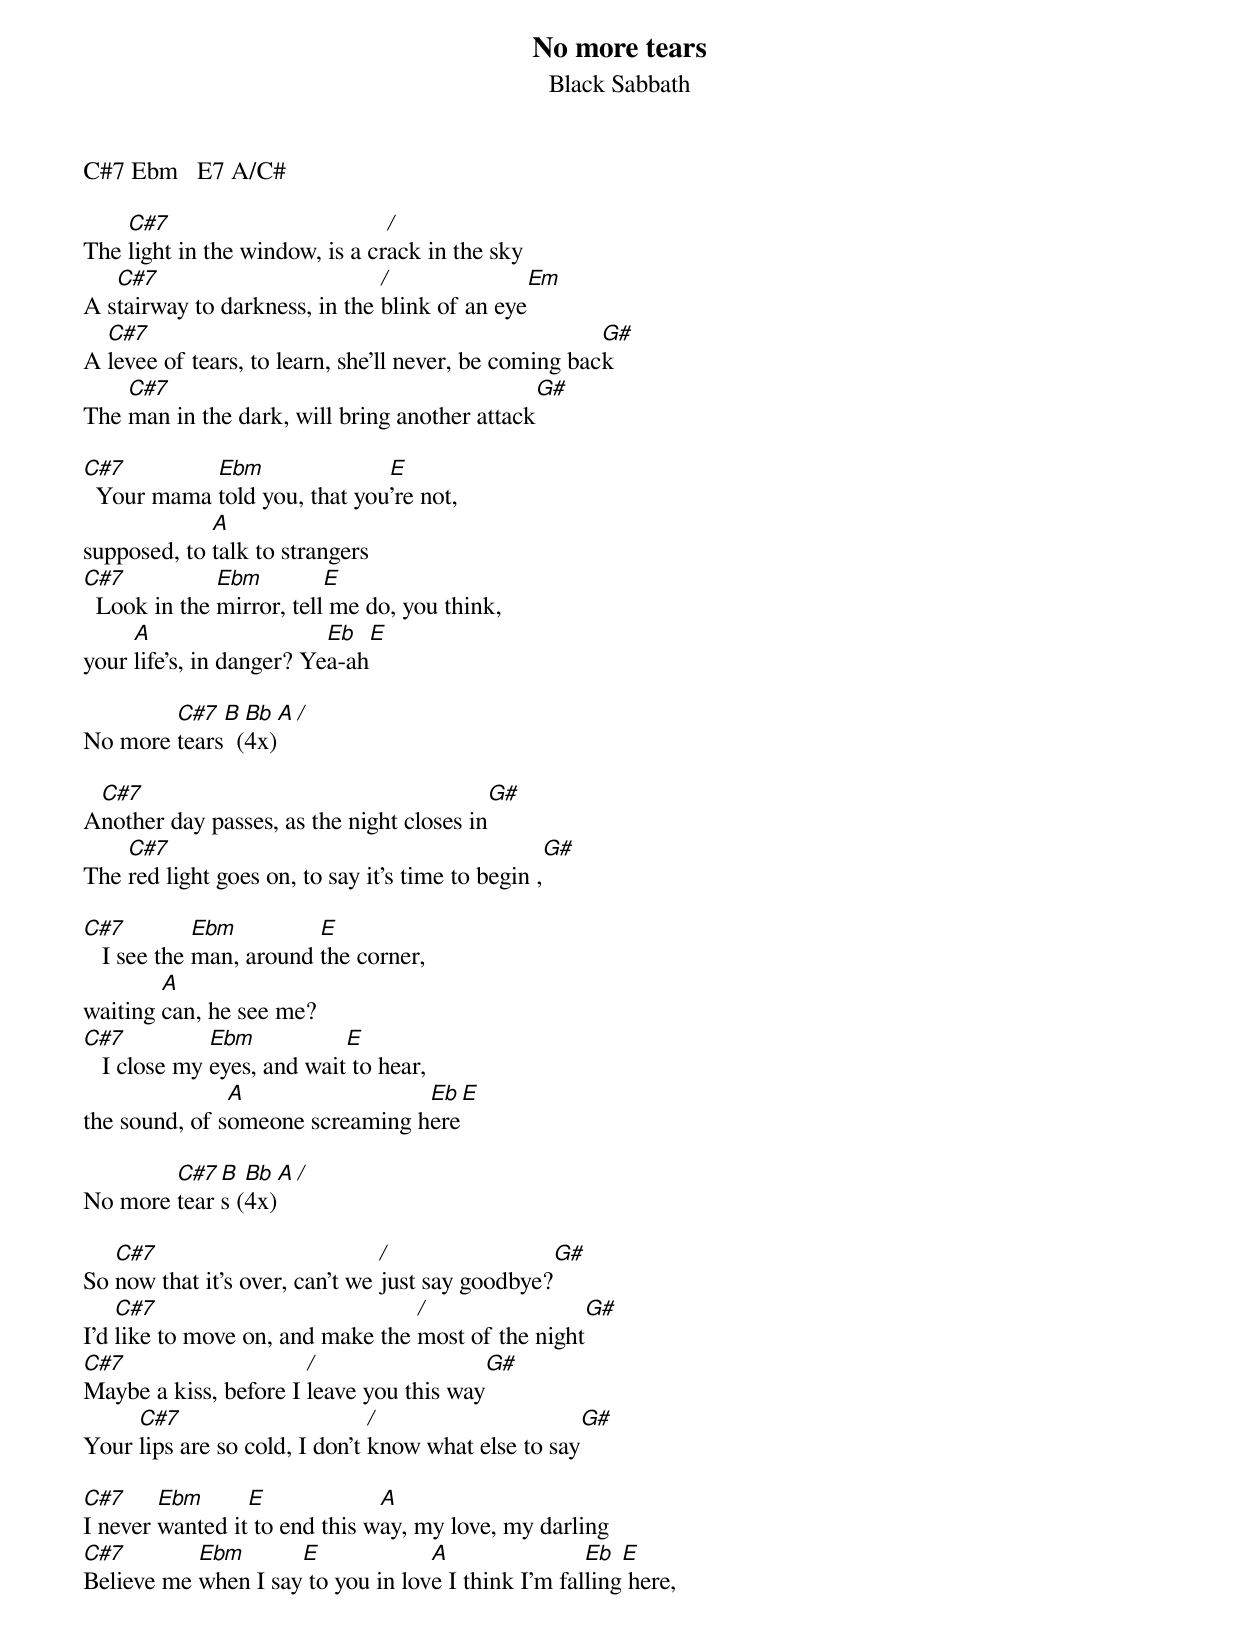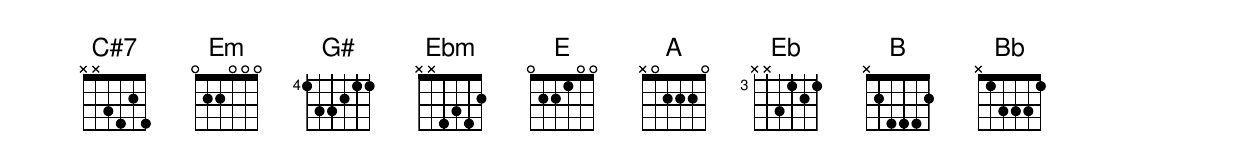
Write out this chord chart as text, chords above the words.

No more tears
Black Sabbath

C#7 Ebm   E7 A/C#

    C#7                         /
The light in the window, is a crack in the sky
   C#7                         /                Em
A stairway to darkness, in the blink of an eye
  C#7                                                  G#
A levee of tears, to learn, she'll never, be coming back
    C#7                                          G#
The man in the dark, will bring another attack

C#7         Ebm               E
  Your mama told you, that you're not,
             A
supposed, to talk to strangers
C#7           Ebm         E
  Look in the mirror, tell me do, you think,
     A                    Eb    E
your life's, in danger? Yea-ah

        C#7  B  Bb   A  /
No more tears  (4x)

 C#7                                        G#
Another day passes, as the night closes in
    C#7                                             G#
The red light goes on, to say it's time to begin ,

C#7          Ebm         E
   I see the man, around the corner,
        A
waiting can, he see me?
C#7           Ebm           E
   I close my eyes, and wait to hear,
               A                 Eb  E
the sound, of someone screaming here

        C#7 B  Bb A  /
No more tears (4x)

   C#7                          /                   G#
So now that it's over, can't we just say goodbye?
    C#7                           /                     G#
I'd like to move on, and make the most of the night
C#7                    /                  G#
Maybe a kiss, before I leave you this way
     C#7                       /                           G#
Your lips are so cold, I don't know what else to say

C#7     Ebm      E             A
I never wanted it to end this way, my love, my darling
C#7        Ebm       E             A                Eb  E
Believe me when I say to you in love I think I'm falling here,
